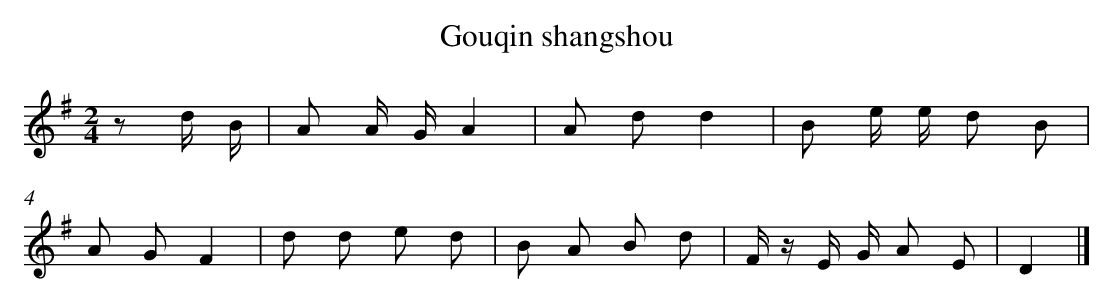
X:1
T: Gouqin shangshou
L: 1/8
M: 2/4
K: G
z d/ B/ [I:setbarnb 1]|
A A/ G/A2 |
A dd2 |
B e/ e/ d B |
A GF2 |
d d e d |
B A B d |
F/ z/ E/ G/ A E |
D2 |]
